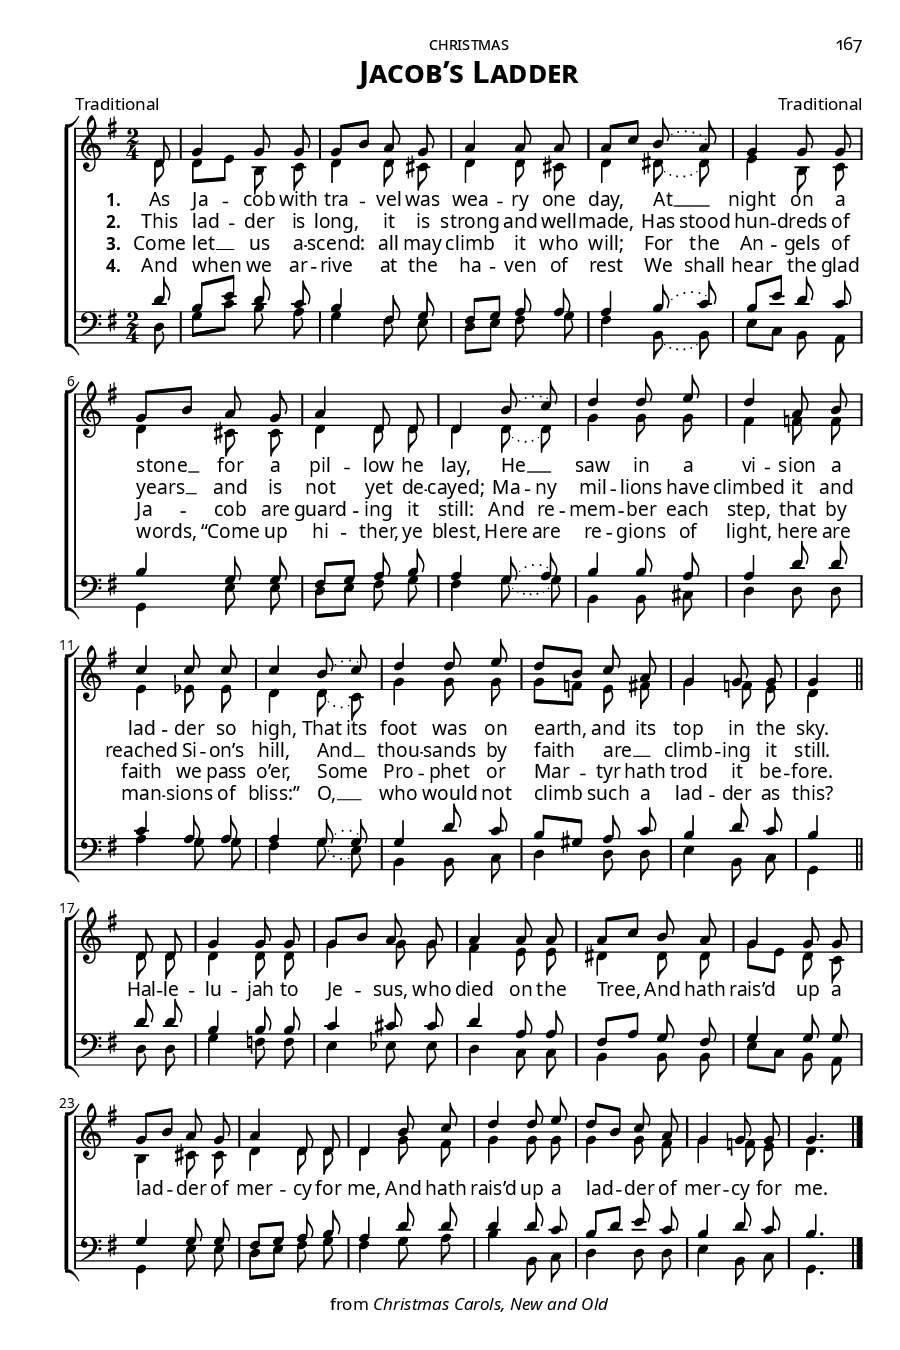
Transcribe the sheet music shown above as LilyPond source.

\version "2.14.2"
\include "util.ly"
\header {
  title = \markup{\override #'(font-name . "Garamond Premier Pro Semibold"){ \abs-fontsize #15 \smallCapsOldStyle"Jacob’s Ladder"}}
  poet = \markup\oldStyleNum"Traditional"
  composer = \markup\oldStyleNum"Traditional"
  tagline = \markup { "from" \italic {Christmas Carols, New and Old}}
}
\paper {
  %print-all-headers = ##f
  paper-height = 9\in
  paper-width = 6\in
  indent = 0\in
  %system-system-spacing = #'((basic-distance . 10) (padding . 0))
  system-system-spacing =
    #'((basic-distance . 0)
       (minimum-distance . 0)
       (padding . -15)
       (stretchability . 100))
  ragged-last-bottom = ##f
  ragged-bottom = ##f
  two-sided = ##t
  inner-margin = 0.5\in
  outer-margin = 0.25\in
  top-margin = 0.25\in
  bottom-margin = 0.25\in
  first-page-number = #167
  print-first-page-number = ##t
  headerLine = \markup{\override #'(font-name . "Garamond Premier Pro") \smallCapsOldStyle"christmas"}
  oddHeaderMarkup = \markup\fill-line{
     \override #'(font-name . "Garamond Premier Pro")\abs-fontsize #8.5
     \combine 
        \fill-line{"" \on-the-fly #print-page-number-check-first
        \oldStylePageNum""
        }
        \fill-line{\headerLine}
  }
  evenHeaderMarkup = \markup {
     \override #'(font-name . "Garamond Premier Pro")\abs-fontsize #8.5
     \combine
        \on-the-fly #print-page-number-check-first
        \oldStylePageNum""
        \fill-line{\headerLine}
  }
}
#(set-global-staff-size 15) \paper{ #(define fonts (make-pango-font-tree "GoudyOlSt BT" "Garamond Premier Pro" "Garamond Premier Pro" (/ 15 20))) }
global = {
  \key g \major
  \time 2/4
  \autoBeamOff
  \slurDotted
}

sopMusic = \relative c' {
  \partial 8 d8 |
  g4 g8 g |
  g[ b] a g |
  a4 a8 a |
  a[ c] b( a) |
  
  g4 g8 g |
  g[ b] a g |
  a4 d,8 d |
  d4 b'8( c) |
  d4 d8 e |
  
  d4 a8 b |
  c4 c8 c |
  \slurDotted
  c4 b8( c) |
  d4 d8 e |
  d[ b] c a|
  
  g4 g8 g |
  \partial 4 g4 \bar "||" \break
  \partial 4 d8 d |
  g4 g8 g |
  g[ b] a g |
  a4 a8 a |
  
  a[ c] b a |
  g4 g8 g |
  g[ b] a g |
  a4 d,8 d |
  
  d4 b'8 c |
  d4 d8 e |
  d[ b] c a |
  g4 g8 g |
  \partial 4. g4. \bar "|."
}
sopWords = \lyricmode {
  
}

altoMusic = \relative c' {
  d8 |
  d[ e] b c |
  d4 d8 cis |
  d4 d8 cis |
  d4 dis8( dis) |
  
  e4 b8 c |
  d4 cis8 cis |
  d4 d8 d |
  d4 d8( d) |
  g4 g8 g |
  
  fis4 f8 f |
  e4 ees8 ees8 |
  \slurDotted
  d4 d8( c) |
  g'4 g8 g |
  g[ f] e fis |
  
  g4 f8 e |
  d4 \bar "||"
  d8 d |
  d4 d8 d |
  g4 g8 g |
  fis4 e8 e |
  
  dis4 dis8 dis |
  g[ e] d c |
  b4 cis8 cis |
  d4 d8 d |
  
  d4 g8 fis |
  g4 g8 g |
  g4 g8 fis |
  g4 f8 e |
  d4. \bar "|."
}
dropLyrics = {
  \dropLyricsXI
}
altoWords = \lyricmode {
  \dropLyrics
  \set stanza = #"1. "
  As Ja -- cob with tra -- vel was wea -- ry one
  \set associatedVoice = "sopranos"
  day,
  At __ night on a stone __ for a pil -- low he lay,
  He __ saw in a vi -- sion a lad -- der so high,
  \set ignoreMelismata = ##t
  That its foot was on \unset ignoreMelismata
  earth, and its top in the sky.
  
  Hal -- le -- lu -- jah to Je -- sus, who died on the Tree,
  And hath rais’d up a lad -- der of mer -- cy for me,
  And hath rais’d up a lad -- der of mer -- cy for me.
}
altoWordsII = \lyricmode {
  \dropLyrics
%\markup\italic
  \set stanza = #"2. "
  This lad -- der is long, it is strong and well -- 
  \set associatedVoice = "sopranos"
  made,
  \set ignoreMelismata = ##t
  Has stood hun -- dreds of years __ _ and is not yet de -- cayed;
  Ma -- ny mil -- lions have climbed it and reached Si -- on’s hill,
  And __ _ thou -- sands by faith _ are __ _ climb -- ing it still.
}
altoWordsIII = \lyricmode {
  \dropLyrics
  \set stanza = #"3. "
  Come let __ us a -- scend: all may climb it who 
  \set associatedVoice = "sopranos"
  will;
  \set ignoreMelismata = ##t
  For the An -- gels of Ja -- _ cob are guard -- ing it still:
  And re -- mem -- ber each step, that by faith we pass o’er,
  Some _ Pro -- phet or Mar -- _ tyr hath trod it be -- fore.
}
altoWordsIV = \lyricmode {
  \dropLyrics
  \set stanza = #"4. "
  And when we ar -- rive at the ha -- ven of 
  \set associatedVoice = "sopranos"
  rest
  \set ignoreMelismata = ##t
  We shall hear the glad words, _ “Come up hi -- ther, ye blest,
  Here are re -- gions of light, here are man -- sions of bliss:”
  O, __ _ who would not climb _ such a lad -- der as this?
}
altoWordsV = \lyricmode {
  \set stanza = #"5. "
  \set ignoreMelismata = ##t
}
altoWordsVI = \lyricmode {
  \set stanza = #"6. "
  \set ignoreMelismata = ##t
}
tenorMusic = \relative c' {
  d8 |
  b[ e] d c |
  b4 fis8 g |
  fis[ g] a a |
  a4 b8( c) |
  
  b[ e] d c |
  b4 g8 g |
  fis[ g] a b |
  a4 g8( a) |
  b4 b8 a |
  
  a4 d8 d |
  c4 a8 a |
  \slurDotted
  a4 g8( g) |
  g4 d'8 c |
  b[ gis] a c |
  
  b4 d8 c |
  b4 \bar "||"
  d8 d |
  b4 b8 b |
  c4 cis8 cis |
  d4 a8 a |
  
  fis[ a] g fis |
  g4 g8 g |
  g4 g8 g |
  fis[ g] a b |
  
  a4 d8 d |
  d4 d8 c |
  b[ d] e c |
  b4 d8 c |
  b4. \bar "|."
}
tenorWords = \lyricmode {

}

bassMusic = \relative c {
  d8 |
  g[ c] b a |
  g4 fis8 e |
  d[ e] fis g |
  fis4 b,8( b) |
  
  e8[ c] b a |
  g4 e'8 e |
  d[ e] fis g |
  fis4 g8( g) |
  b,4 b8 cis |
  
  d4 d8 d |
  a'4 g8 g |
  \slurDotted
  fis4 g8( e) |
  b4 b8 c |
  d4 d8 d |
  
  e4 b8 c |
  g4 \bar "||"
  d'8 d |
  g4 f8 f |
  e4 ees8 ees |
  d4 c8 c |
  
  b4 b8 b |
  e[ c] b a |
  g4 e'8 e |
  d[ e] fis g |
  
  fis4 g8 a |
  b4 b,8 c |
  d4 d8 d |
  e4 b8 c |
  g4. \bar "|."
}
bassWords = \lyricmode {

}

pianoRH = \relative c' {
  
}
pianoLH = \relative c' {
  
}

\score {
  <<
   \new ChoirStaff <<
%    \new Lyrics = sopranos \with { \override VerticalAxisGroup #'nonstaff-relatedstaff-spacing = #'((basic-distance . 1)) }
    \new Staff = women <<
      \new Voice = "sopranos" { \voiceOne << \global \sopMusic >> }
      \new Voice = "altos" { \voiceTwo << \global \altoMusic >> }
    >>
    \new Lyrics \with { alignAboveContext = #"women" \override VerticalAxisGroup #'nonstaff-relatedstaff-spacing = #'((basic-distance . 1))} \lyricsto "sopranos" \sopWords
     \new Lyrics = "altosVI"  \with { alignBelowContext = #"women" \override VerticalAxisGroup #'nonstaff-relatedstaff-spacing = #'((basic-distance . 1))} \lyricsto "altos" \altoWordsVI
    \new Lyrics = "altosV"  \with { alignBelowContext = #"women" \override VerticalAxisGroup #'nonstaff-relatedstaff-spacing = #'((basic-distance . 1))} \lyricsto "altos" \altoWordsV
    \new Lyrics = "altosIV"  \with { alignBelowContext = #"women" \override VerticalAxisGroup #'nonstaff-relatedstaff-spacing = #'((basic-distance . 1))} \lyricsto "altos" \altoWordsIV
    \new Lyrics = "altosIII"  \with { alignBelowContext = #"women" \override VerticalAxisGroup #'nonstaff-relatedstaff-spacing = #'((basic-distance . 1))} \lyricsto "altos" \altoWordsIII
    \new Lyrics = "altosII"  \with { alignBelowContext = #"women" \override VerticalAxisGroup #'nonstaff-relatedstaff-spacing = #'((basic-distance . 1))} \lyricsto "altos" \altoWordsII
    \new Lyrics = "altos"  \with { alignBelowContext = #"women" \override VerticalAxisGroup #'nonstaff-relatedstaff-spacing = #'((padding . -0.9))} \lyricsto "altos" \altoWords
   \new Staff = men <<
      \clef bass
      \new Voice = "tenors" { \voiceOne << \global \tenorMusic >> }
      \new Voice = "basses" { \voiceTwo << \global \bassMusic >> }
    >>
    \new Lyrics \with { alignAboveContext = #"men" \override VerticalAxisGroup #'nonstaff-relatedstaff-spacing = #'((basic-distance . 1)) } \lyricsto "tenors" \tenorWords
    \new Lyrics \with { alignBelowContext = #"men" \override VerticalAxisGroup #'nonstaff-relatedstaff-spacing = #'((basic-distance . 1)) } \lyricsto "basses" \bassWords
  >>
%    \new PianoStaff << \new Staff { \new Voice { \pianoRH } } \new Staff { \clef "bass" \pianoLH } >>
  >>
  \layout {
    \context {
      \Score
      %\override SpacingSpanner #'base-shortest-duration = #(ly:make-moment 1 8)
      %\override SpacingSpanner #'common-shortest-duration = #(ly:make-moment 1 4)
    }
    \context {
      % Remove all empty staves
      % \Staff \RemoveEmptyStaves \override VerticalAxisGroup #'remove-first = ##t
    }
  }
  \midi {
    \tempo 4 = 90
    \set Staff.midiInstrument = "flute"
  
    \context {
      \Voice
      \remove "Dynamic_performer"
    }
  }
}
